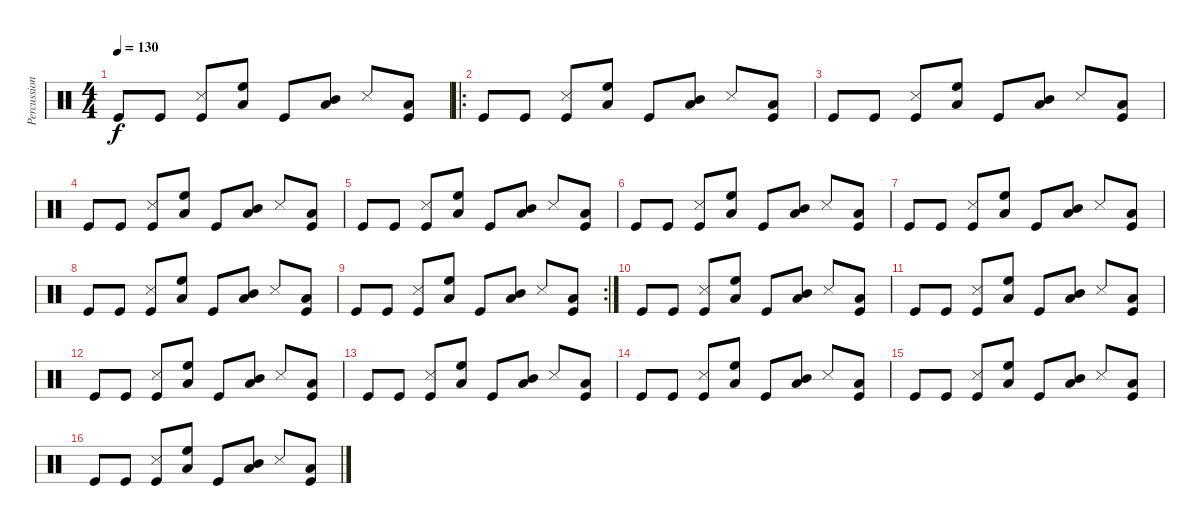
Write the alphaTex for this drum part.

\track ("Percussion" "Percussion") {instrument percussion}
\staff {score}
\articulation defaults
\ts (4 4)
\tempo 130
\clef neutral
\ks c "Kick (hit)".8{dy f} "Kick (hit)".8
("Metronome (hit)" "Kick (hit)").8 ("High Floor Tom (hit)" "Low Floor Tom (hit)").8 "Kick (hit)".8 ("Mid Tom (hit)" "Low Floor Tom (hit)").8 "Metronome (hit)".8 ("Low Floor Tom (hit)" "Kick (hit)").8 |
\ro "Kick (hit)".8 "Kick (hit)".8
("Metronome (hit)" "Kick (hit)").8 ("High Floor Tom (hit)" "Low Floor Tom (hit)").8 "Kick (hit)".8 ("Mid Tom (hit)" "Low Floor Tom (hit)").8 "Metronome (hit)".8 ("Low Floor Tom (hit)" "Kick (hit)").8 |
"Kick (hit)".8 "Kick (hit)".8 ("Metronome (hit)" "Kick (hit)").8 ("High Floor Tom (hit)" "Low Floor Tom (hit)").8 "Kick (hit)".8 ("Mid Tom (hit)" "Low Floor Tom (hit)").8 "Metronome (hit)".8 ("Low Floor Tom (hit)" "Kick (hit)").8 |
"Kick (hit)".8 "Kick (hit)".8 ("Metronome (hit)" "Kick (hit)").8 ("High Floor Tom (hit)" "Low Floor Tom (hit)").8 "Kick (hit)".8 ("Mid Tom (hit)" "Low Floor Tom (hit)").8 "Metronome (hit)".8 ("Low Floor Tom (hit)" "Kick (hit)").8 |
"Kick (hit)".8 "Kick (hit)".8 ("Metronome (hit)" "Kick (hit)").8 ("High Floor Tom (hit)" "Low Floor Tom (hit)").8 "Kick (hit)".8 ("Mid Tom (hit)" "Low Floor Tom (hit)").8 "Metronome (hit)".8 ("Low Floor Tom (hit)" "Kick (hit)").8 |
"Kick (hit)".8 "Kick (hit)".8 ("Metronome (hit)" "Kick (hit)").8 ("High Floor Tom (hit)" "Low Floor Tom (hit)").8 "Kick (hit)".8 ("Mid Tom (hit)" "Low Floor Tom (hit)").8 "Metronome (hit)".8 ("Low Floor Tom (hit)" "Kick (hit)").8 |
"Kick (hit)".8 "Kick (hit)".8 ("Metronome (hit)" "Kick (hit)").8 ("High Floor Tom (hit)" "Low Floor Tom (hit)").8 "Kick (hit)".8 ("Mid Tom (hit)" "Low Floor Tom (hit)").8 "Metronome (hit)".8 ("Low Floor Tom (hit)" "Kick (hit)").8 |
"Kick (hit)".8 "Kick (hit)".8 ("Metronome (hit)" "Kick (hit)").8 ("High Floor Tom (hit)" "Low Floor Tom (hit)").8 "Kick (hit)".8 ("Mid Tom (hit)" "Low Floor Tom (hit)").8 "Metronome (hit)".8 ("Low Floor Tom (hit)" "Kick (hit)").8 |
\rc 2 "Kick (hit)".8 "Kick (hit)".8
("Metronome (hit)" "Kick (hit)").8 ("High Floor Tom (hit)" "Low Floor Tom (hit)").8 "Kick (hit)".8 ("Mid Tom (hit)" "Low Floor Tom (hit)").8 "Metronome (hit)".8 ("Low Floor Tom (hit)" "Kick (hit)").8 |
"Kick (hit)".8 "Kick (hit)".8 ("Metronome (hit)" "Kick (hit)").8 ("High Floor Tom (hit)" "Low Floor Tom (hit)").8 "Kick (hit)".8 ("Mid Tom (hit)" "Low Floor Tom (hit)").8 "Metronome (hit)".8 ("Low Floor Tom (hit)" "Kick (hit)").8 |
"Kick (hit)".8 "Kick (hit)".8 ("Metronome (hit)" "Kick (hit)").8 ("High Floor Tom (hit)" "Low Floor Tom (hit)").8 "Kick (hit)".8 ("Mid Tom (hit)" "Low Floor Tom (hit)").8 "Metronome (hit)".8 ("Low Floor Tom (hit)" "Kick (hit)").8 |
"Kick (hit)".8 "Kick (hit)".8 ("Metronome (hit)" "Kick (hit)").8 ("High Floor Tom (hit)" "Low Floor Tom (hit)").8 "Kick (hit)".8 ("Mid Tom (hit)" "Low Floor Tom (hit)").8 "Metronome (hit)".8 ("Low Floor Tom (hit)" "Kick (hit)").8 |
"Kick (hit)".8 "Kick (hit)".8 ("Metronome (hit)" "Kick (hit)").8 ("High Floor Tom (hit)" "Low Floor Tom (hit)").8 "Kick (hit)".8 ("Mid Tom (hit)" "Low Floor Tom (hit)").8 "Metronome (hit)".8 ("Low Floor Tom (hit)" "Kick (hit)").8 |
"Kick (hit)".8 "Kick (hit)".8 ("Metronome (hit)" "Kick (hit)").8 ("High Floor Tom (hit)" "Low Floor Tom (hit)").8 "Kick (hit)".8 ("Mid Tom (hit)" "Low Floor Tom (hit)").8 "Metronome (hit)".8 ("Low Floor Tom (hit)" "Kick (hit)").8 |
"Kick (hit)".8 "Kick (hit)".8 ("Metronome (hit)" "Kick (hit)").8 ("High Floor Tom (hit)" "Low Floor Tom (hit)").8 "Kick (hit)".8 ("Mid Tom (hit)" "Low Floor Tom (hit)").8 "Metronome (hit)".8 ("Low Floor Tom (hit)" "Kick (hit)").8 |
"Kick (hit)".8 "Kick (hit)".8 ("Metronome (hit)" "Kick (hit)").8 ("High Floor Tom (hit)" "Low Floor Tom (hit)").8 "Kick (hit)".8 ("Mid Tom (hit)" "Low Floor Tom (hit)").8 "Metronome (hit)".8 ("Low Floor Tom (hit)" "Kick (hit)").8
